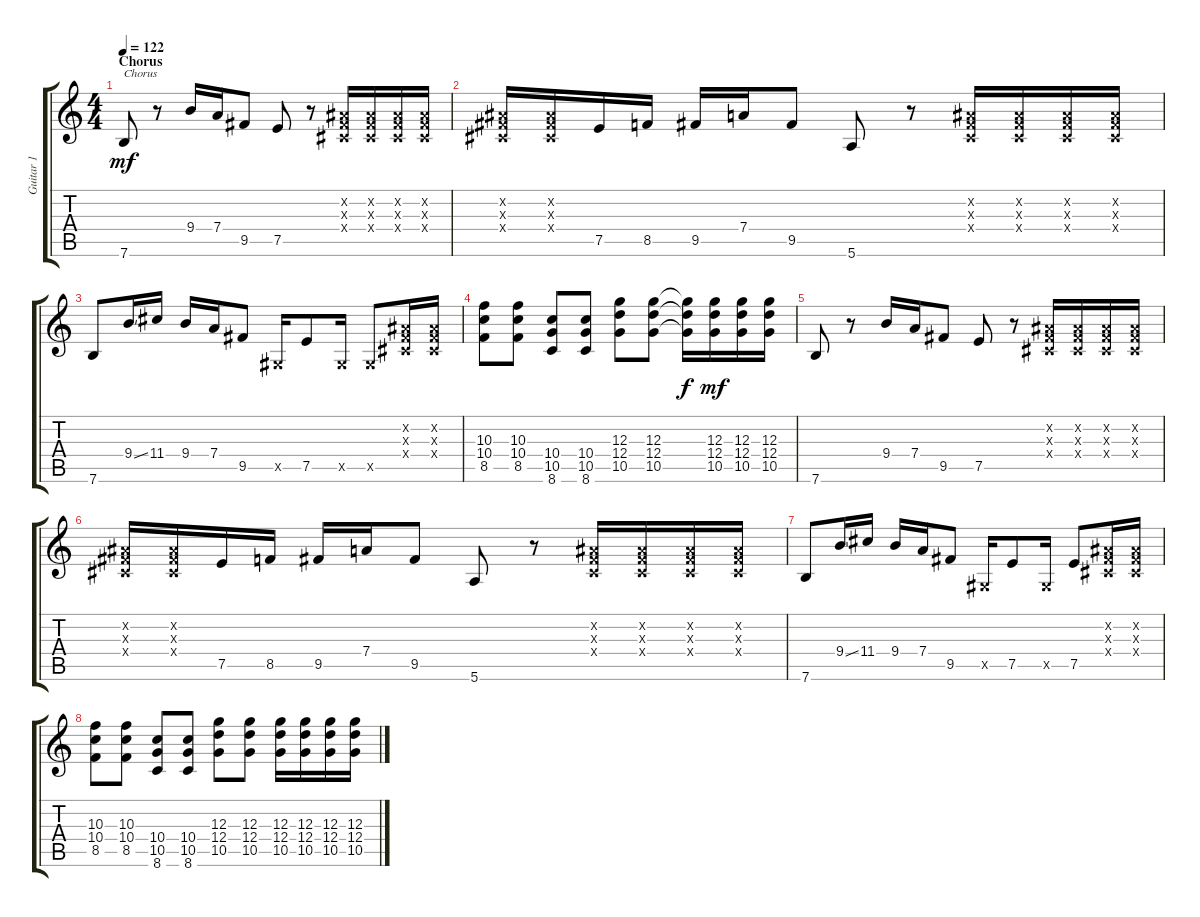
\track ("Guitar 1" "Guitar 1") {instrument distortionguitar}
\staff {score tabs}
\tuning (E4 B3 G3 D3 A2 E2) {hide}
\ts (4 4)
\section ("" "Chorus")
\tempo 122
\clef g2
\ks c
7.6.8{txt "Chorus" dy mf} r.8 9.4.16 7.4.16 9.5.8 7.5.8 r.8 (-1.2{x} -1.3{x} -1.4{x}).16 (-1.2{x} -1.3{x} -1.4{x}).16 (-1.2{x} -1.3{x} -1.4{x}).16 (-1.2{x} -1.3{x} -1.4{x}).16 |
(-1.2{x} -1.3{x} -1.4{x}).16 (-1.2{x} -1.3{x} -1.4{x}).16 7.5.16 8.5.16 9.5.16 7.4.16 9.5.8 5.6.8 r.8 (-1.2{x} -1.3{x} -1.4{x}).16 (-1.2{x} -1.3{x} -1.4{x}).16 (-1.2{x} -1.3{x} -1.4{x}).16 (-1.2{x} -1.3{x} -1.4{x}).16 |
7.6.8 9.4{ss}.16 11.4.16 9.4.16 7.4.16 9.5.8 -1.5{x}.16 7.5.8 -1.5{x}.16 -1.5{x}.8 (-1.2{x} -1.3{x} -1.4{x}).16 (-1.2{x} -1.3{x} -1.4{x}).16 |
(10.3 10.4 8.5).8 (10.3 10.4 8.5).8 (10.4 10.5 8.6).8 (10.4 10.5 8.6).8 (12.3 12.4 10.5).8 (12.3 12.4 10.5).8 (12.3{t} 12.4{t} 10.5{t}).16{dy f} (12.3 12.4 10.5).16{dy mf} (12.3 12.4 10.5).16 (12.3 12.4 10.5).16 |
7.6.8 r.8 9.4.16 7.4.16 9.5.8 7.5.8 r.8 (-1.2{x} -1.3{x} -1.4{x}).16 (-1.2{x} -1.3{x} -1.4{x}).16 (-1.2{x} -1.3{x} -1.4{x}).16 (-1.2{x} -1.3{x} -1.4{x}).16 |
(-1.2{x} -1.3{x} -1.4{x}).16 (-1.2{x} -1.3{x} -1.4{x}).16 7.5.16 8.5.16 9.5.16 7.4.16 9.5.8 5.6.8 r.8 (-1.2{x} -1.3{x} -1.4{x}).16 (-1.2{x} -1.3{x} -1.4{x}).16 (-1.2{x} -1.3{x} -1.4{x}).16 (-1.2{x} -1.3{x} -1.4{x}).16 |
7.6.8 9.4{ss}.16 11.4.16 9.4.16 7.4.16 9.5.8 -1.5{x}.16 7.5.8 -1.5{x}.16 7.5.8 (-1.2{x} -1.3{x} -1.4{x}).16 (-1.2{x} -1.3{x} -1.4{x}).16 |
(10.3 10.4 8.5).8 (10.3 10.4 8.5).8 (10.4 10.5 8.6).8 (10.4 10.5 8.6).8 (12.3 12.4 10.5).8 (12.3 12.4 10.5).8 (12.3 12.4 10.5).16 (12.3 12.4 10.5).16 (12.3 12.4 10.5).16 (12.3 12.4 10.5).16
